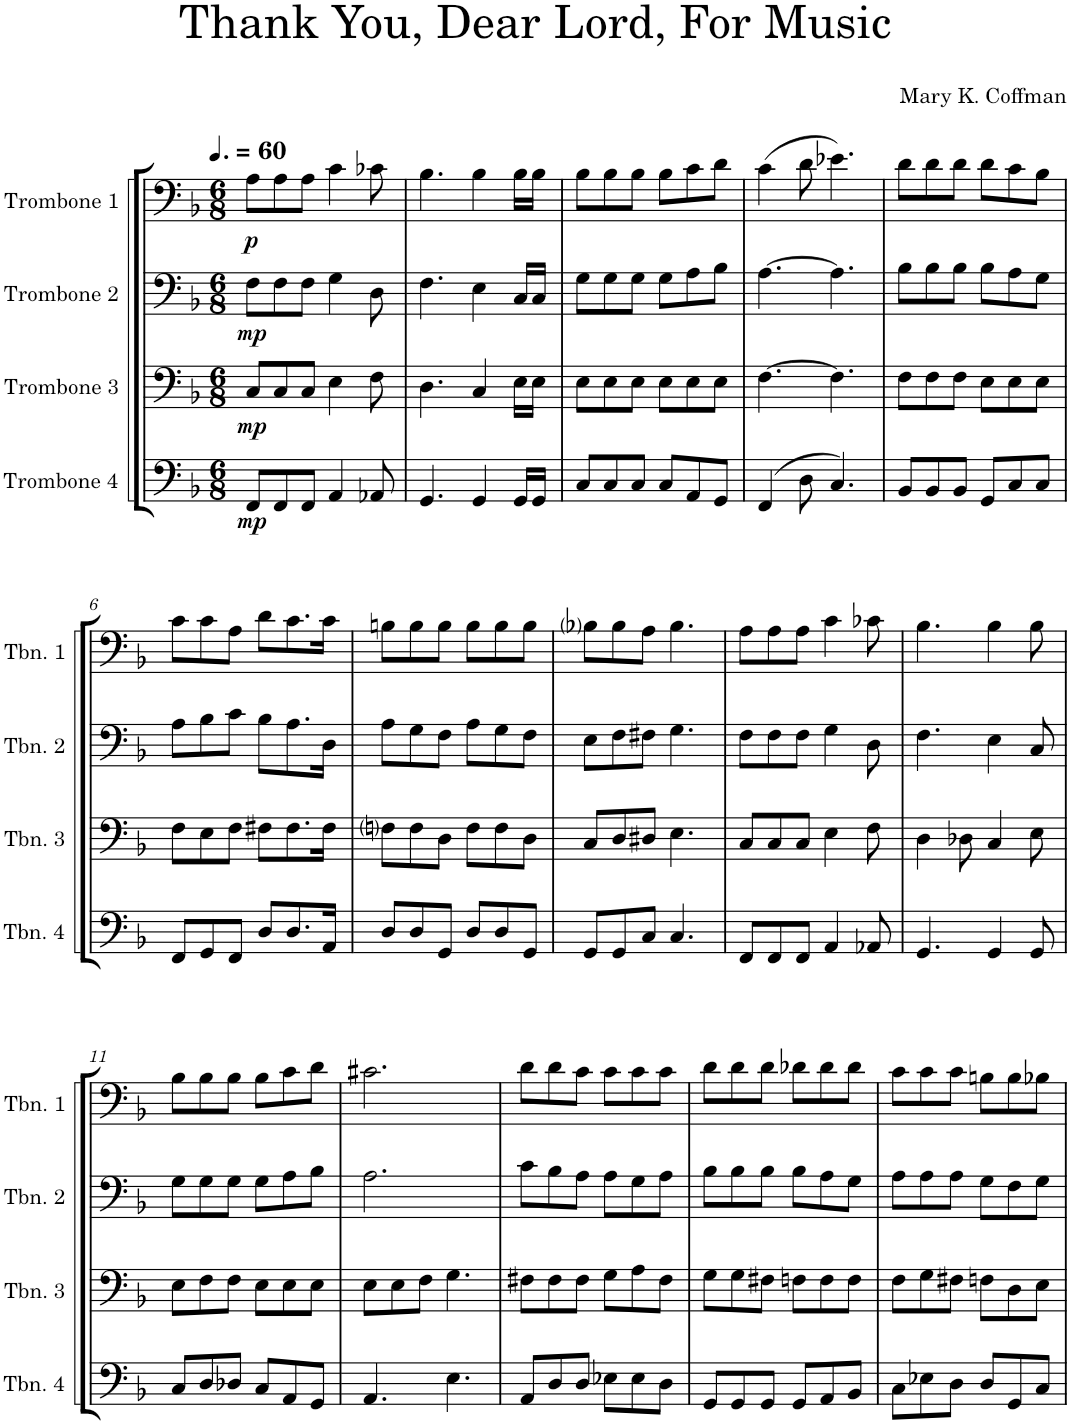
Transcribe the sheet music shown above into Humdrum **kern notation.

**kern	**dynam	**kern	**dynam	**kern	**dynam	**kern	**dynam
*part4	*part4	*part3	*part3	*part2	*part2	*part1	*part1
*staff4	*staff4	*staff3	*staff3	*staff2	*staff2	*staff1	*staff1
*I"Trombone 4	*	*I"Trombone 3	*	*I"Trombone 2	*	*I"Trombone 1	*
*I'Tbn. 4	*	*I'Tbn. 3	*	*I'Tbn. 2	*	*I'Tbn. 1	*
*clefF4	*	*clefF4	*	*clefF4	*	*clefF4	*
*k[b-]	*	*k[b-]	*	*k[b-]	*	*k[b-]	*
*M6/8	*	*M6/8	*	*M6/8	*	*M6/8	*
*MM90	*	*MM90	*	*MM90	*	*MM90	*
=1	=1	=1	=1	=1	=1	=1	=1
!	!LO:DY:b	!	!LO:DY:b	!	!LO:DY:b	!	!LO:DY:b
8FF/L	mp	8C/L	mp	8F\L	mp	8A\L	p
8FF/	.	8C/	.	8F\	.	8A\	.
8FF/J	.	8C/J	.	8F\J	.	8A\J	.
4AA/	.	4E\	.	4G\	.	4c\	.
8AA-X/	.	8F\	.	8D\	.	8c-X\	.
=2	=2	=2	=2	=2	=2	=2	=2
4.GG/	.	4.D\	.	4.F\	.	4.B-\	.
4GG/	.	4C/	.	4E\	.	4B-\	.
16GG/LL	.	16E\LL	.	16C/LL	.	16B-\LL	.
16GG/JJ	.	16E\JJ	.	16C/JJ	.	16B-\JJ	.
=3	=3	=3	=3	=3	=3	=3	=3
8C/L	.	8E\L	.	8G\L	.	8B-\L	.
8C/	.	8E\	.	8G\	.	8B-\	.
8C/J	.	8E\J	.	8G\J	.	8B-\J	.
8C/L	.	8E\L	.	8G\L	.	8B-\L	.
8AA/	.	8E\	.	8A\	.	8c\	.
8GG/J	.	8E\J	.	8B-\J	.	8d\J	.
=4	=4	=4	=4	=4	=4	=4	=4
(4FF/	.	[4.F\	.	[4.A\	.	(4c\	.
8D\	.	.	.	.	.	8d\	.
4.C/)	.	4.F\]	.	4.A\]	.	4.e-X\)	.
=5	=5	=5	=5	=5	=5	=5	=5
8BB-/L	.	8F\L	.	8B-\L	.	8d\L	.
8BB-/	.	8F\	.	8B-\	.	8d\	.
8BB-/J	.	8F\J	.	8B-\J	.	8d\J	.
8GG/L	.	8E\L	.	8B-\L	.	8d\L	.
8C/	.	8E\	.	8A\	.	8c\	.
8C/J	.	8E\J	.	8G\J	.	8B-\J	.
!!LO:LB:g=z
=6	=6	=6	=6	=6	=6	=6	=6
*	*	*k[b-]	*	*	*	*	*
8FF/L	.	8F\L	.	8A\L	.	8c\L	.
8GG/	.	8E\	.	8B-\	.	8c\	.
8FF/J	.	8F\J	.	8c\J	.	8A\J	.
8D/L	.	8F#X\L	.	8B-\L	.	8d\L	.
8.D/	.	8.F#\	.	8.A\	.	8.c\	.
16AA/Jk	.	16F#\Jk	.	16D\Jk	.	16c\Jk	.
=7	=7	=7	=7	=7	=7	=7	=7
8D/L	.	8Fni\L	.	8A\L	.	8Bn\L	.
8D/	.	8F\	.	8G\	.	8B\	.
8GG/J	.	8D\J	.	8F\J	.	8B\J	.
8D/L	.	8F\L	.	8A\L	.	8B\L	.
8D/	.	8F\	.	8G\	.	8B\	.
8GG/J	.	8D\J	.	8F\J	.	8B\J	.
=8	=8	=8	=8	=8	=8	=8	=8
8GG/L	.	8C/L	.	8E\L	.	8B-i\L	.
8GG/	.	8D/	.	8F\	.	8B-\	.
8C/J	.	8D#X/J	.	8F#X\J	.	8A\J	.
4.C/	.	4.E\	.	4.G\	.	4.B-\	.
=9	=9	=9	=9	=9	=9	=9	=9
8FF/L	.	8C/L	.	8F\L	.	8A\L	.
8FF/	.	8C/	.	8F\	.	8A\	.
8FF/J	.	8C/J	.	8F\J	.	8A\J	.
4AA/	.	4E\	.	4G\	.	4c\	.
8AA-X/	.	8F\	.	8D\	.	8c-X\	.
=10	=10	=10	=10	=10	=10	=10	=10
4.GG/	.	4D\	.	4.F\	.	4.B-\	.
.	.	8D-X\	.	.	.	.	.
4GG/	.	4C/	.	4E\	.	4B-\	.
8GG/	.	8E\	.	8C/	.	8B-\	.
!!LO:LB:g=z
=11	=11	=11	=11	=11	=11	=11	=11
8C/L	.	8E\L	.	8G\L	.	8B-\L	.
8D/	.	8F\	.	8G\	.	8B-\	.
8D-X/J	.	8F\J	.	8G\J	.	8B-\J	.
8C/L	.	8E\L	.	8G\L	.	8B-\L	.
8AA/	.	8E\	.	8A\	.	8c\	.
8GG/J	.	8E\J	.	8B-\J	.	8d\J	.
=12	=12	=12	=12	=12	=12	=12	=12
4.AA/	.	8E\L	.	2.A\	.	2.c#X\	.
.	.	8E\	.	.	.	.	.
.	.	8F\J	.	.	.	.	.
4.E\	.	4.G\	.	.	.	.	.
=13	=13	=13	=13	=13	=13	=13	=13
8AA/L	.	8F#X\L	.	8c\L	.	8d\L	.
8D/	.	8F#\	.	8B-\	.	8d\	.
8D/J	.	8F#\J	.	8A\J	.	8c\J	.
8E-X\L	.	8G\L	.	8A\L	.	8c\L	.
8E-\	.	8A\	.	8G\	.	8c\	.
8D\J	.	8F#\J	.	8A\J	.	8c\J	.
=14	=14	=14	=14	=14	=14	=14	=14
8GG/L	.	8G\L	.	8B-\L	.	8d\L	.
8GG/	.	8G\	.	8B-\	.	8d\	.
8GG/J	.	8F#X\J	.	8B-\J	.	8d\J	.
8GG/L	.	8Fn\L	.	8B-\L	.	8d-X\L	.
8AA/	.	8F\	.	8A\	.	8d-\	.
8BB-/J	.	8F\J	.	8G\J	.	8d-\J	.
=15	=15	=15	=15	=15	=15	=15	=15
8C\L	.	8F\L	.	8A\L	.	8c\L	.
8E-X\	.	8G\	.	8A\	.	8c\	.
8D\J	.	8F#X\J	.	8A\J	.	8c\J	.
8D/L	.	8Fn\L	.	8G\L	.	8Bn\L	.
8GG/	.	8D\	.	8F\	.	8B\	.
8C/J	.	8E\J	.	8G\J	.	8B-X\J	.
=	=	=	=	=	=	=	=
*-	*-	*-	*-	*-	*-	*-	*-
